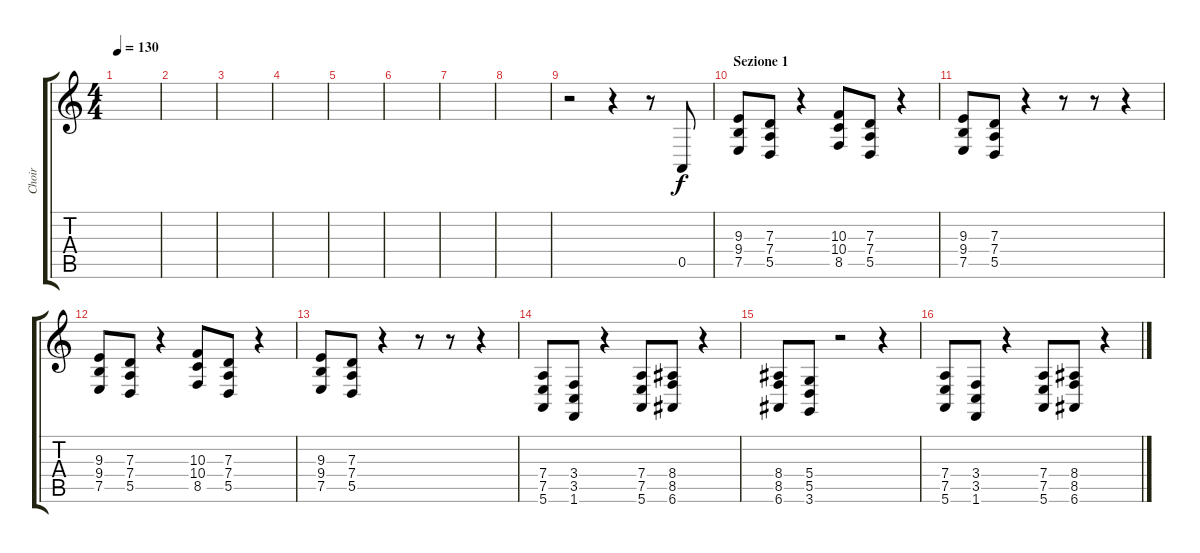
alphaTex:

\track ("Choir" "Choir") {instrument pad4choir}
\staff {score tabs}
\tuning (E4 B3 G3 D3 A2 E2) {hide}
\ts (4 4)
\tempo 130
\clef g2
\ks c
|
|
|
|
|
|
|
|
r.2 r.4 r.8 0.5.8 |
\section ("" "Sezione 1")
(9.3 9.4 7.5).8 (7.3 7.4 5.5).8 r.4 (10.3 10.4 8.5).8 (7.3 7.4 5.5).8 r.4 |
(9.3 9.4 7.5).8 (7.3 7.4 5.5).8 r.4 r.8 r.8 r.4 |
(9.3 9.4 7.5).8 (7.3 7.4 5.5).8 r.4 (10.3 10.4 8.5).8 (7.3 7.4 5.5).8 r.4 |
(9.3 9.4 7.5).8 (7.3 7.4 5.5).8 r.4 r.8 r.8 r.4 |
(7.4 7.5 5.6).8 (3.4 3.5 1.6).8 r.4 (7.4 7.5 5.6).8 (8.4 8.5 6.6).8 r.4 |
(8.4 8.5 6.6).8 (5.4 5.5 3.6).8 r.2 r.4 |
(7.4 7.5 5.6).8 (3.4 3.5 1.6).8 r.4 (7.4 7.5 5.6).8 (8.4 8.5 6.6).8 r.4
